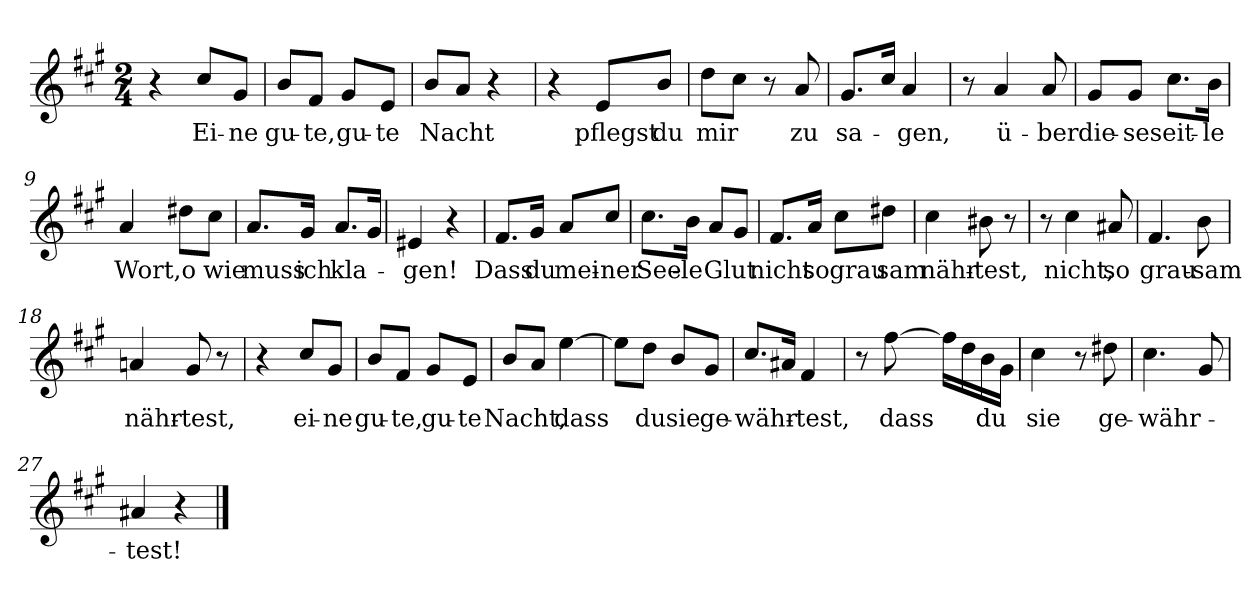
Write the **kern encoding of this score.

**kern	**text
*part1	*part1
*staff1	*staff1
*clefG2	*
*k[f#c#g#]	*
*M2/4	*
=1	=1
4r	.
!	!LO:LY:b
8cc#/L	Ei-
!	!LO:LY:b
8g#/J	-ne
=2	=2
!	!LO:LY:b
8b/L	gu-
!	!LO:LY:b
8f#/J	-te,
!	!LO:LY:b
8g#/L	gu-
!	!LO:LY:b
8e/J	-te
=3	=3
!	!LO:LY:b
8b/L	Nacht
8a/J	.
4r	.
=4	=4
4r	.
!	!LO:LY:b
8e/L	pflegst
!	!LO:LY:b
8b/J	du
=5	=5
!	!LO:LY:b
8dd\L	mir
8cc#\J	.
8r	.
!	!LO:LY:b
8a/	zu
=6	=6
!	!LO:LY:b
8.g#/L	sa-
16cc#/Jk	.
!	!LO:LY:b
4a/	-gen,
=7	=7
8r	.
!	!LO:LY:b
4a/	ü-
!	!LO:LY:b
8a/	-ber
=8	=8
!	!LO:LY:b
8g#/L	die-
!	!LO:LY:b
8g#/J	-ses
!	!LO:LY:b
8.cc#\L	eit-
!	!LO:LY:b
16b\Jk	-le
=9	=9
!	!LO:LY:b
4a/	Wort,
!	!LO:LY:b
8dd#X\L	o
!	!LO:LY:b
8cc#\J	wie
!!LO:LB:g=z
=10	=10
!	!LO:LY:b
8.a/L	muss
!	!LO:LY:b
16g#/Jk	ich
!	!LO:LY:b
8.a/L	kla-
16g#/Jk	.
=11	=11
!	!LO:LY:b
4e#X/	-gen!
4r	.
=12	=12
!	!LO:LY:b
8.f#/L	Dass
!	!LO:LY:b
16g#/Jk	du
!	!LO:LY:b
8a/L	mei-
!	!LO:LY:b
8cc#/J	-ner
=13	=13
!	!LO:LY:b
8.cc#\L	See-
!	!LO:LY:b
16b\Jk	-le
!	!LO:LY:b
8a/L	Glut
8g#/J	.
=14	=14
!	!LO:LY:b
8.f#/L	nicht
!	!LO:LY:b
16a/Jk	so
!	!LO:LY:b
8cc#\L	grau
!	!LO:LY:b
8dd#X\J	sam
=15	=15
!	!LO:LY:b
4cc#\	nähr-
!	!LO:LY:b
8b#X\	-test,
8r	.
=16	=16
8r	.
!	!LO:LY:b
4cc#\	nicht,
!	!LO:LY:b
8a#X/	so
=17	=17
!	!LO:LY:b
4.f#/	grau-
!	!LO:LY:b
8b\	-sam
!!LO:LB:g=z
=18	=18
!	!LO:LY:b
4an/	nähr-
!	!LO:LY:b
8g#/	-test,
8r	.
=19	=19
4r	.
!	!LO:LY:b
8cc#/L	ei-
!	!LO:LY:b
8g#/J	-ne
=20	=20
!	!LO:LY:b
8b/L	gu-
!	!LO:LY:b
8f#/J	-te,
!	!LO:LY:b
8g#/L	gu-
!	!LO:LY:b
8e/J	-te
=21	=21
!	!LO:LY:b
8b/L	Nacht,
8a/J	.
!	!LO:LY:b
[4ee\	dass
=22	=22
8ee\L]	.
!	!LO:LY:b
8dd\J	du
!	!LO:LY:b
8b/L	sie
!	!LO:LY:b
8g#/J	ge-
=23	=23
!	!LO:LY:b
8.cc#/L	-währ-
16a#X/Jk	.
!	!LO:LY:b
4f#/	-test,
=24	=24
8r	.
!	!LO:LY:b
[8ff#\	dass
16ff#\LL]	.
16dd\	.
!	!LO:LY:b
16b\	du
16g#\JJ	.
=25	=25
!	!LO:LY:b
4cc#\	sie
8r	.
!	!LO:LY:b
8dd#X\	ge-
=26	=26
!	!LO:LY:b
4.cc#\	währ-
8g#/	.
=27	=27
!	!LO:LY:b
4a#X/	-test!
4r	.
==	==
*-	*-
